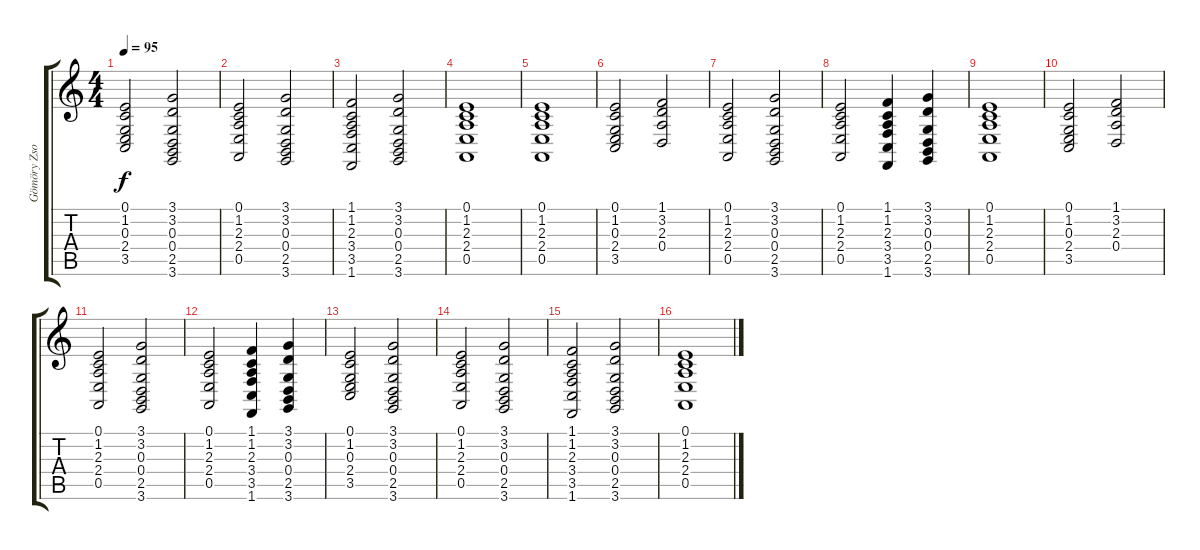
\track ("Gömöry Zsolt" "Gömöry Zso") {instrument synthbrass1}
\staff {score tabs}
\tuning (E4 B3 G3 D3 A2 E2) {hide}
\ts (4 4)
\tempo 95
\clef g2
\ks c
(0.1 1.2 0.3 2.4 3.5).2{dy f instrument pad2warm} (3.1 3.2 0.3 0.4 2.5 3.6).2 |
(0.1 1.2 2.3 2.4 0.5).2 (3.1 3.2 0.3 0.4 2.5 3.6).2 |
(1.1 1.2 2.3 3.4 3.5 1.6).2 (3.1 3.2 0.3 0.4 2.5 3.6).2 |
(0.1 1.2 2.3 2.4 0.5).1 |
(0.1 1.2 2.3 2.4 0.5).1 |
(0.1 1.2 0.3 2.4 3.5).2 (1.1 3.2 2.3 0.4).2 |
(0.1 1.2 2.3 2.4 0.5).2 (3.1 3.2 0.3 0.4 2.5 3.6).2 |
(0.1 1.2 2.3 2.4 0.5).2 (1.1 1.2 2.3 3.4 3.5 1.6).4 (3.1 3.2 0.3 0.4 2.5 3.6).4 |
(0.1 1.2 2.3 2.4 0.5).1 |
(0.1 1.2 0.3 2.4 3.5).2 (1.1 3.2 2.3 0.4).2 |
(0.1 1.2 2.3 2.4 0.5).2 (3.1 3.2 0.3 0.4 2.5 3.6).2 |
(0.1 1.2 2.3 2.4 0.5).2 (1.1 1.2 2.3 3.4 3.5 1.6).4 (3.1 3.2 0.3 0.4 2.5 3.6).4 |
(0.1 1.2 0.3 2.4 3.5).2 (3.1 3.2 0.3 0.4 2.5 3.6).2 |
(0.1 1.2 2.3 2.4 0.5).2 (3.1 3.2 0.3 0.4 2.5 3.6).2 |
(1.1 1.2 2.3 3.4 3.5 1.6).2 (3.1 3.2 0.3 0.4 2.5 3.6).2 |
(0.1 1.2 2.3 2.4 0.5).1
